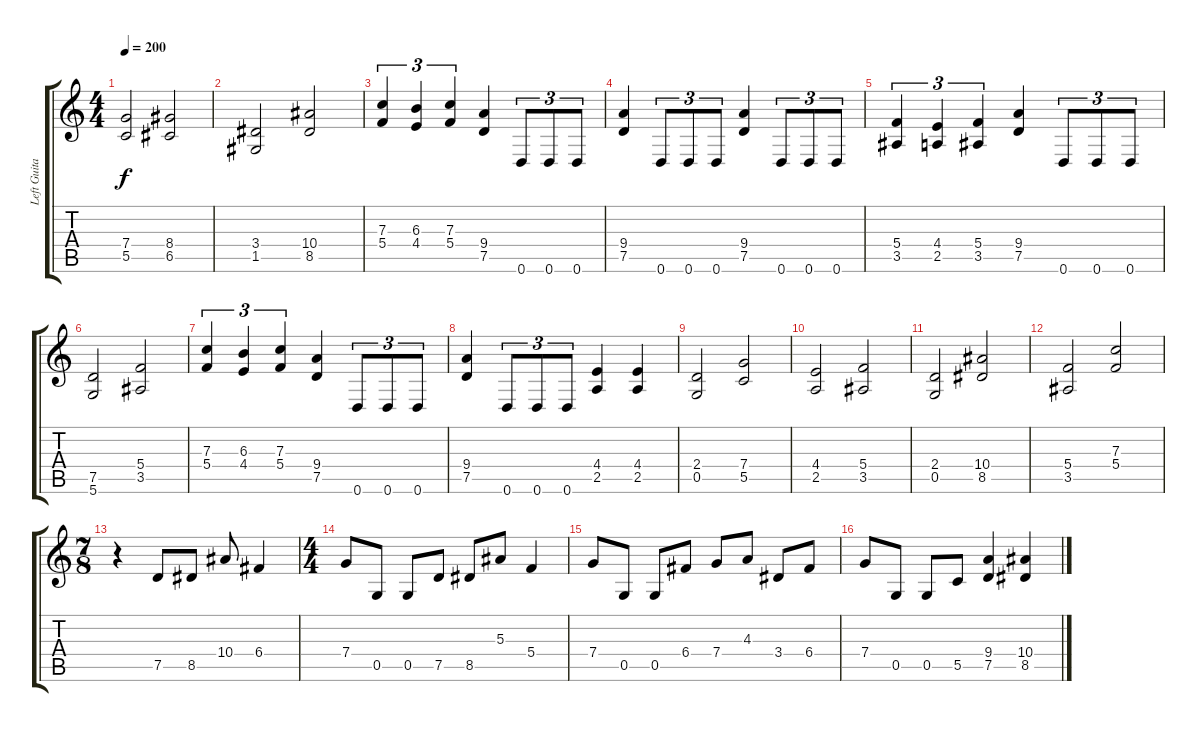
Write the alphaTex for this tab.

\track ("Left Guitar" "Left Guita") {instrument distortionguitar}
\staff {score tabs}
\tuning (D4 A3 F3 C3 G2 D2) {hide}
\ts (4 4)
\tempo 200
\clef g2
\ks c
(7.4 5.5).2{dy f} (8.4 6.5).2 |
(3.4 1.5).2 (10.4 8.5).2 |
(7.3 5.4).4{tu (3 2)} (6.3 4.4).4{tu (3 2)} (7.3 5.4).4{tu (3 2)} (9.4 7.5).4 0.6.8{tu (3 2)} 0.6.8{tu (3 2)} 0.6.8{tu (3 2)} |
(9.4 7.5).4 0.6.8{tu (3 2)} 0.6.8{tu (3 2)} 0.6.8{tu (3 2)} (9.4 7.5).4 0.6.8{tu (3 2)} 0.6.8{tu (3 2)} 0.6.8{tu (3 2)} |
(5.4 3.5).4{tu (3 2)} (4.4 2.5).4{tu (3 2)} (5.4 3.5).4{tu (3 2)} (9.4 7.5).4 0.6.8{tu (3 2)} 0.6.8{tu (3 2)} 0.6.8{tu (3 2)} |
(7.5 5.6).2 (5.4 3.5).2 |
(7.3 5.4).4{tu (3 2)} (6.3 4.4).4{tu (3 2)} (7.3 5.4).4{tu (3 2)} (9.4 7.5).4 0.6.8{tu (3 2)} 0.6.8{tu (3 2)} 0.6.8{tu (3 2)} |
(9.4 7.5).4 0.6.8{tu (3 2)} 0.6.8{tu (3 2)} 0.6.8{tu (3 2)} (4.4 2.5).4 (4.4 2.5).4 |
(2.4 0.5).2 (7.4 5.5).2 |
(4.4 2.5).2 (5.4 3.5).2 |
(2.4 0.5).2 (10.4 8.5).2 |
(5.4 3.5).2 (7.3 5.4).2 |
\ts (7 8)
r.4 7.5.8 8.5.8 10.4.8 6.4.4 |
\ts (4 4)
7.4.8 0.5.8 0.5.8 7.5.8 8.5.8 5.3.8 5.4.4 |
7.4.8 0.5.8 0.5.8 6.4.8 7.4.8 4.3.8 3.4.8 6.4.8 |
7.4.8 0.5.8 0.5.8 5.5.8 (9.4 7.5).4 (10.4 8.5).4
